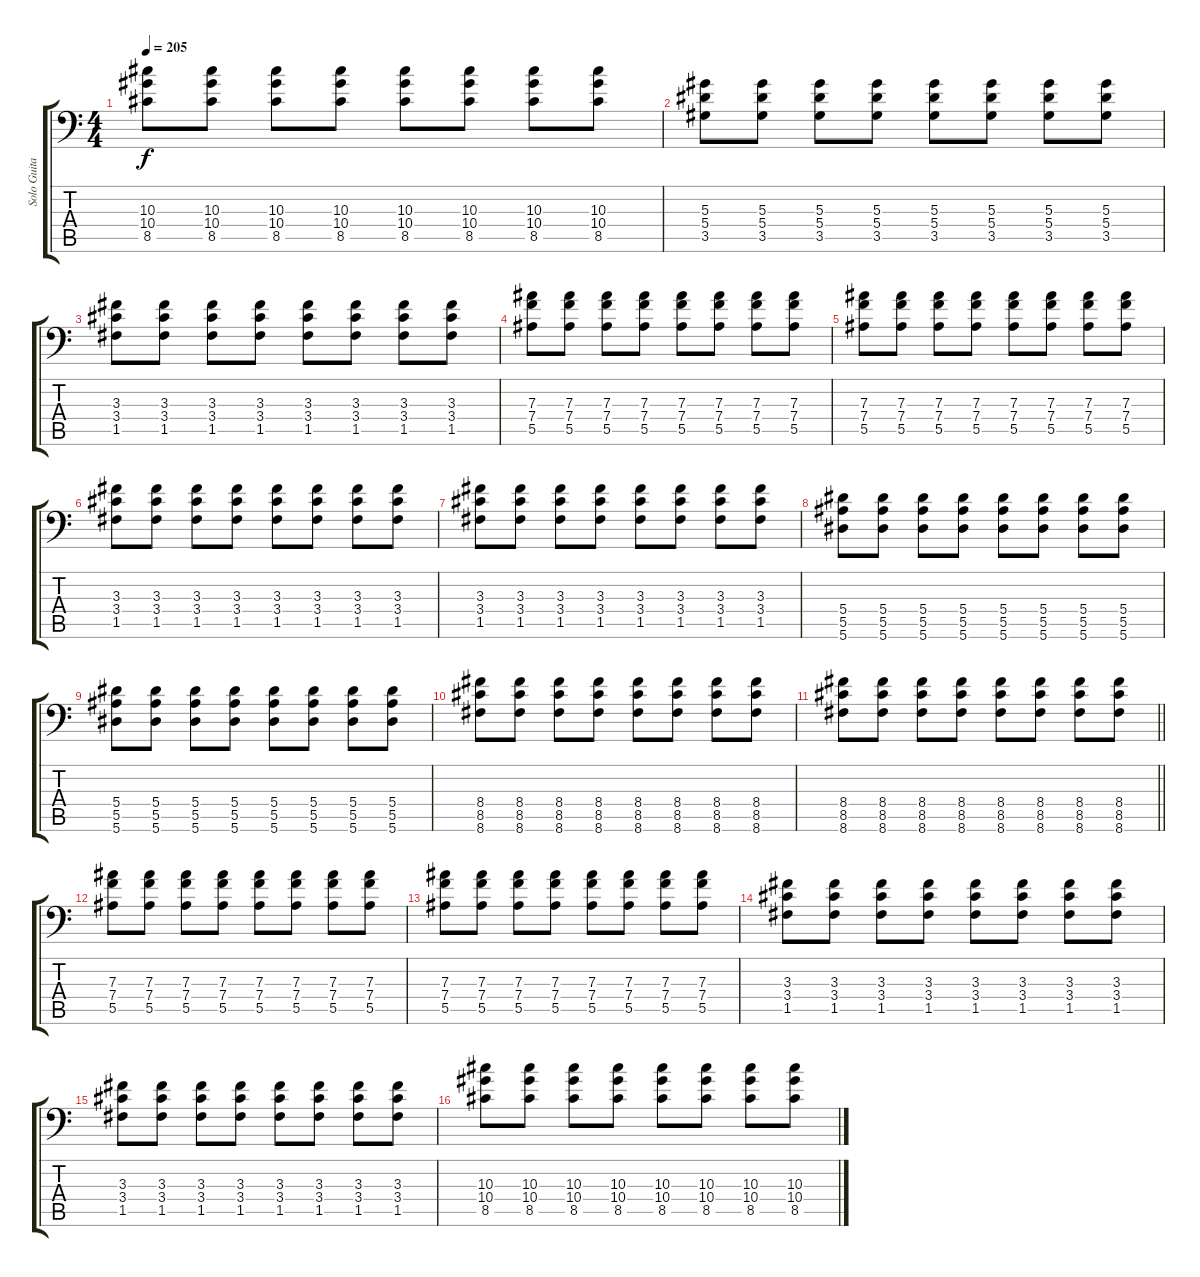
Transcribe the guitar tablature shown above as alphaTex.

\track ("Solo Guitar" "Solo Guita") {instrument distortionguitar}
\staff {score tabs}
\tuning (C4 G3 Eb3 Bb2 F2 Bb1) {hide}
\ts (4 4)
\tempo 205
\clef f4
\ks c
(10.3 10.4 8.5).8{dy f} (10.3 10.4 8.5).8 (10.3 10.4 8.5).8 (10.3 10.4 8.5).8 (10.3 10.4 8.5).8 (10.3 10.4 8.5).8 (10.3 10.4 8.5).8 (10.3 10.4 8.5).8 |
(5.3 5.4 3.5).8 (5.3 5.4 3.5).8 (5.3 5.4 3.5).8 (5.3 5.4 3.5).8 (5.3 5.4 3.5).8 (5.3 5.4 3.5).8 (5.3 5.4 3.5).8 (5.3 5.4 3.5).8 |
(3.3 3.4 1.5).8 (3.3 3.4 1.5).8 (3.3 3.4 1.5).8 (3.3 3.4 1.5).8 (3.3 3.4 1.5).8 (3.3 3.4 1.5).8 (3.3 3.4 1.5).8 (3.3 3.4 1.5).8 |
(7.3 7.4 5.5).8 (7.3 7.4 5.5).8 (7.3 7.4 5.5).8 (7.3 7.4 5.5).8 (7.3 7.4 5.5).8 (7.3 7.4 5.5).8 (7.3 7.4 5.5).8 (7.3 7.4 5.5).8 |
(7.3 7.4 5.5).8 (7.3 7.4 5.5).8 (7.3 7.4 5.5).8 (7.3 7.4 5.5).8 (7.3 7.4 5.5).8 (7.3 7.4 5.5).8 (7.3 7.4 5.5).8 (7.3 7.4 5.5).8 |
(3.3 3.4 1.5).8 (3.3 3.4 1.5).8 (3.3 3.4 1.5).8 (3.3 3.4 1.5).8 (3.3 3.4 1.5).8 (3.3 3.4 1.5).8 (3.3 3.4 1.5).8 (3.3 3.4 1.5).8 |
(3.3 3.4 1.5).8 (3.3 3.4 1.5).8 (3.3 3.4 1.5).8 (3.3 3.4 1.5).8 (3.3 3.4 1.5).8 (3.3 3.4 1.5).8 (3.3 3.4 1.5).8 (3.3 3.4 1.5).8 |
(5.4 5.5 5.6).8 (5.4 5.5 5.6).8 (5.4 5.5 5.6).8 (5.4 5.5 5.6).8 (5.4 5.5 5.6).8 (5.4 5.5 5.6).8 (5.4 5.5 5.6).8 (5.4 5.5 5.6).8 |
(5.4 5.5 5.6).8 (5.4 5.5 5.6).8 (5.4 5.5 5.6).8 (5.4 5.5 5.6).8 (5.4 5.5 5.6).8 (5.4 5.5 5.6).8 (5.4 5.5 5.6).8 (5.4 5.5 5.6).8 |
(8.4 8.5 8.6).8 (8.4 8.5 8.6).8 (8.4 8.5 8.6).8 (8.4 8.5 8.6).8 (8.4 8.5 8.6).8 (8.4 8.5 8.6).8 (8.4 8.5 8.6).8 (8.4 8.5 8.6).8 |
\barLineRight lightlight
(8.4 8.5 8.6).8 (8.4 8.5 8.6).8 (8.4 8.5 8.6).8 (8.4 8.5 8.6).8 (8.4 8.5 8.6).8 (8.4 8.5 8.6).8 (8.4 8.5 8.6).8 (8.4 8.5 8.6).8 |
(7.3 7.4 5.5).8{volume 16 balance 0 instrument distortionguitar} (7.3 7.4 5.5).8 (7.3 7.4 5.5).8 (7.3 7.4 5.5).8 (7.3 7.4 5.5).8 (7.3 7.4 5.5).8 (7.3 7.4 5.5).8 (7.3 7.4 5.5).8 |
(7.3 7.4 5.5).8 (7.3 7.4 5.5).8 (7.3 7.4 5.5).8 (7.3 7.4 5.5).8 (7.3 7.4 5.5).8 (7.3 7.4 5.5).8 (7.3 7.4 5.5).8 (7.3 7.4 5.5).8 |
(3.3 3.4 1.5).8 (3.3 3.4 1.5).8 (3.3 3.4 1.5).8 (3.3 3.4 1.5).8 (3.3 3.4 1.5).8 (3.3 3.4 1.5).8 (3.3 3.4 1.5).8 (3.3 3.4 1.5).8 |
(3.3 3.4 1.5).8 (3.3 3.4 1.5).8 (3.3 3.4 1.5).8 (3.3 3.4 1.5).8 (3.3 3.4 1.5).8 (3.3 3.4 1.5).8 (3.3 3.4 1.5).8 (3.3 3.4 1.5).8 |
(10.3 10.4 8.5).8 (10.3 10.4 8.5).8 (10.3 10.4 8.5).8 (10.3 10.4 8.5).8 (10.3 10.4 8.5).8 (10.3 10.4 8.5).8 (10.3 10.4 8.5).8 (10.3 10.4 8.5).8
